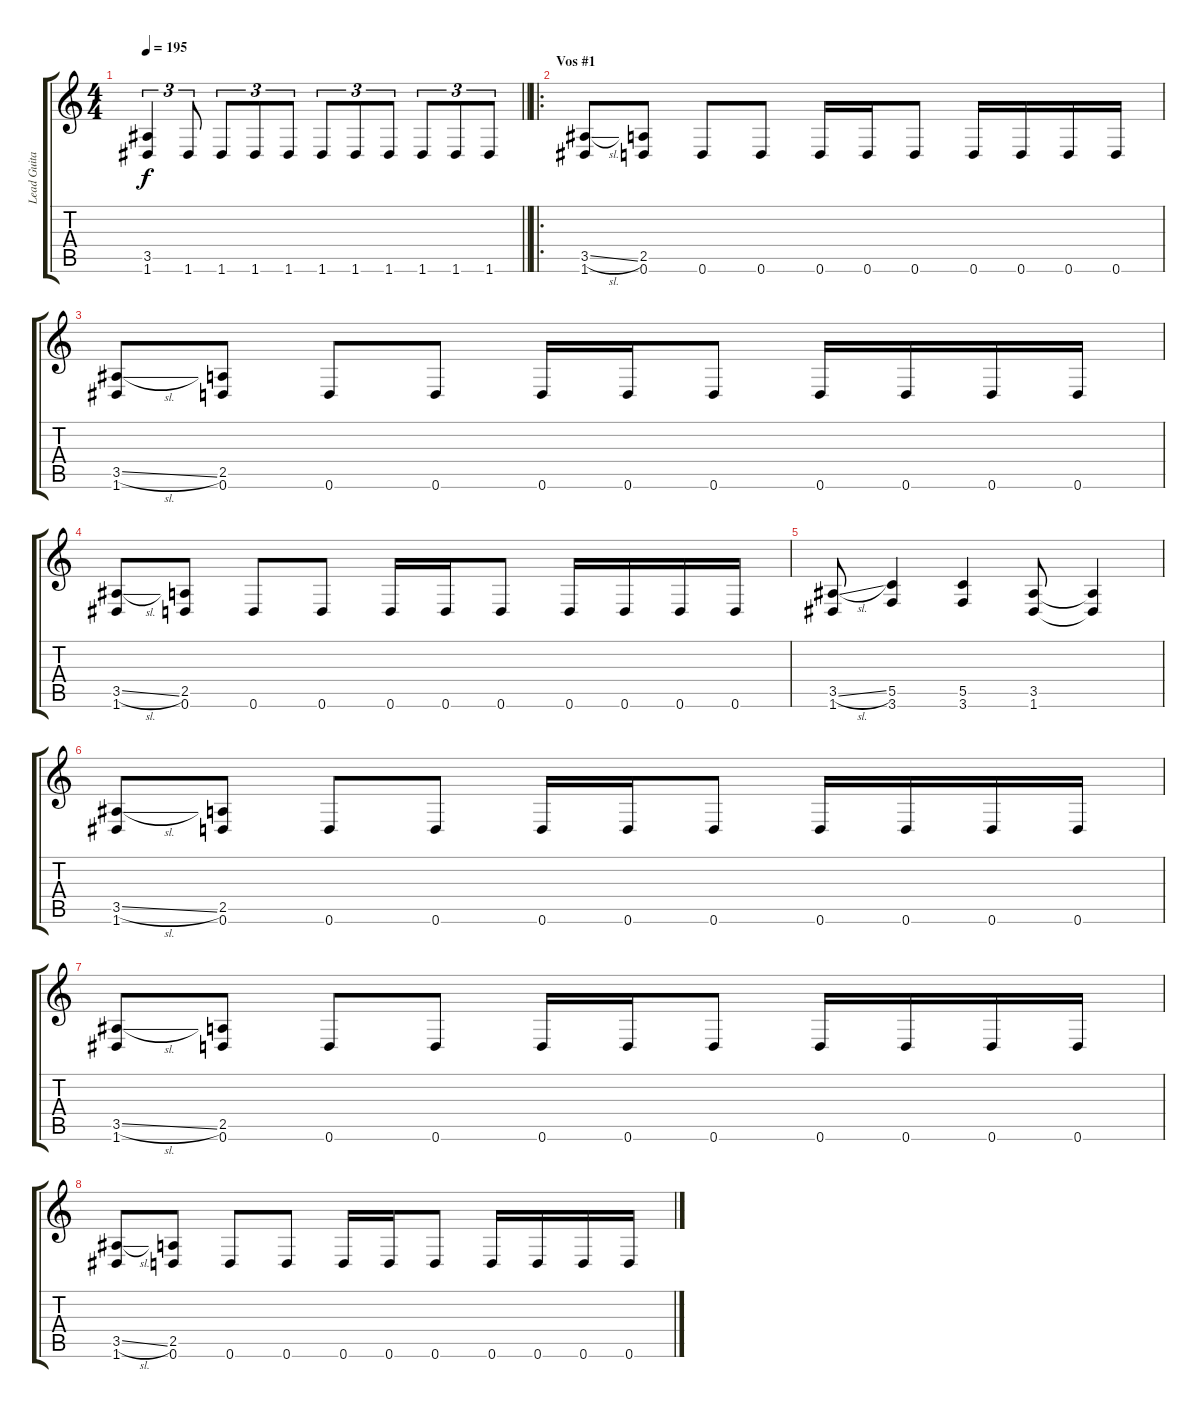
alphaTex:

\track ("Lead Guitar" "Lead Guita") {instrument distortionguitar}
\staff {score tabs}
\tuning (D4 A3 F3 C3 G2 D2) {hide}
\ts (4 4)
\tempo 195
\clef g2
\barLineRight lightlight
\ks c
(3.5 1.6).4{tu (3 2) dy f} 1.6.8{tu (3 2)} 1.6.8{tu (3 2)} 1.6.8{tu (3 2)} 1.6.8{tu (3 2)} 1.6.8{tu (3 2)} 1.6.8{tu (3 2)} 1.6.8{tu (3 2)} 1.6.8{tu (3 2)} 1.6.8{tu (3 2)} 1.6.8{tu (3 2)} |
\ro
\section ("" "Vos #1")
(3.5{sl} 1.6).8 (2.5 0.6).8 0.6.8 0.6.8 0.6.16 0.6.16 0.6.8 0.6.16 0.6.16 0.6.16 0.6.16 |
(3.5{sl} 1.6).8 (2.5 0.6).8 0.6.8 0.6.8 0.6.16 0.6.16 0.6.8 0.6.16 0.6.16 0.6.16 0.6.16 |
(3.5{sl} 1.6).8 (2.5 0.6).8 0.6.8 0.6.8 0.6.16 0.6.16 0.6.8 0.6.16 0.6.16 0.6.16 0.6.16 |
(3.5{sl} 1.6).8 (5.5 3.6).4 (5.5 3.6).4 (3.5 1.6).8 (3.5{t} 1.6{t}).4 |
(3.5{sl} 1.6).8 (2.5 0.6).8 0.6.8 0.6.8 0.6.16 0.6.16 0.6.8 0.6.16 0.6.16 0.6.16 0.6.16 |
(3.5{sl} 1.6).8 (2.5 0.6).8 0.6.8 0.6.8 0.6.16 0.6.16 0.6.8 0.6.16 0.6.16 0.6.16 0.6.16 |
(3.5{sl} 1.6).8 (2.5 0.6).8 0.6.8 0.6.8 0.6.16 0.6.16 0.6.8 0.6.16 0.6.16 0.6.16 0.6.16
